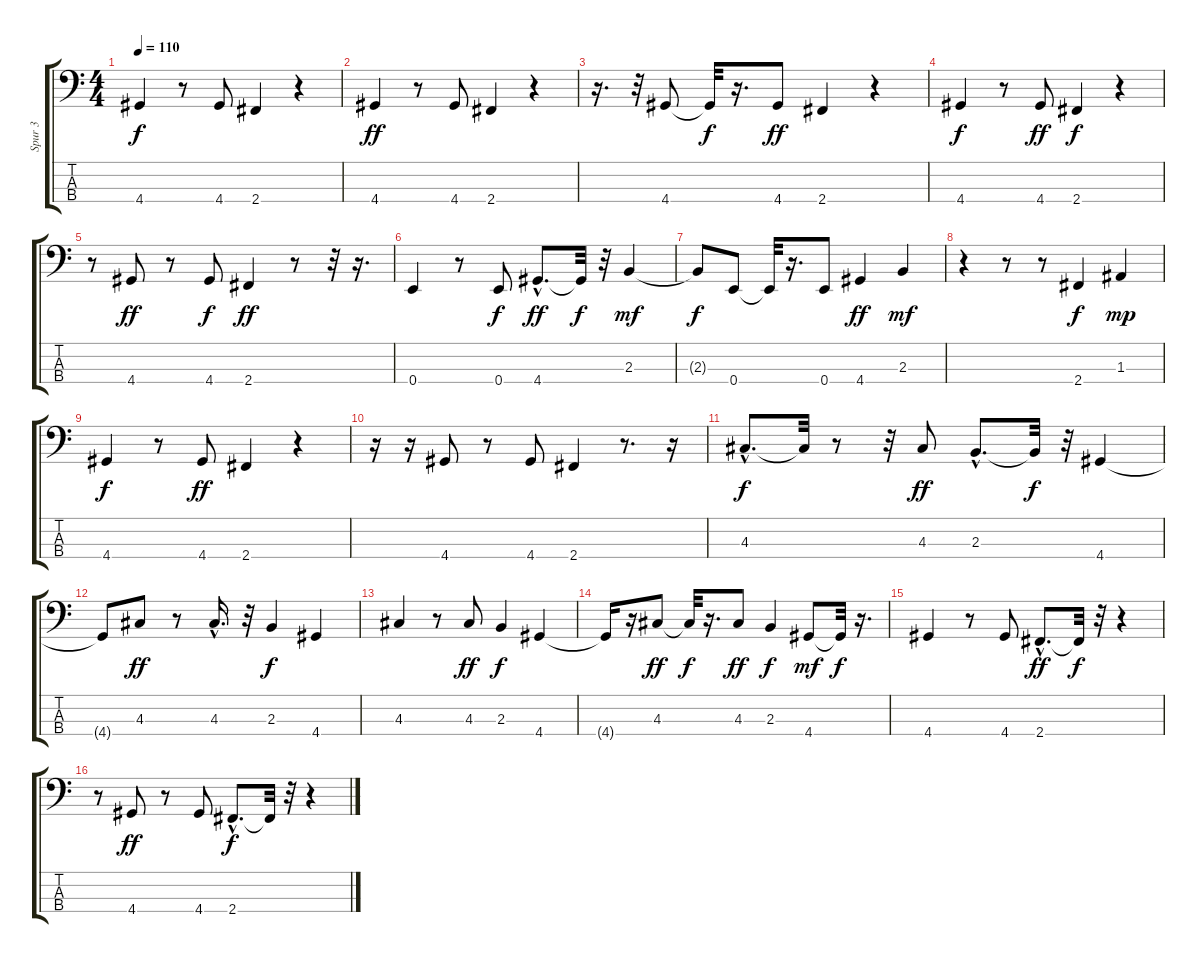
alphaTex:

\track ("Spur 3" "Spur 3") {instrument slapbass2}
\staff {score tabs}
\tuning (G2 D2 A1 E1) {hide}
\ts (4 4)
\tempo 110
\clef f4
\ks c
4.4.4{dy f} r.8 4.4.8 2.4.4 r.4 |
4.4.4{dy ff} r.8 4.4.8 2.4.4 r.4 |
r.16{d} r.32 4.4.8 4.4{t}.32{dy f} r.16{d} 4.4.8{dy ff} 2.4.4 r.4 |
4.4.4{dy f} r.8 4.4.8{dy ff} 2.4.4{dy f} r.4 |
r.8 4.4.8{dy ff} r.8 4.4.8{dy f} 2.4.4{dy ff} r.8 r.32 r.16{d} |
0.4.4 r.8 0.4.8{dy f} 4.4{hac}.8{d dy ff} 4.4{t}.32{dy f} r.32 2.3.4{dy mf} |
2.3{t}.8{dy f} 0.4.8 0.4{t}.32 r.16{d} 0.4.8 4.4.4{dy ff} 2.3.4{dy mf} |
r.4 r.8 r.8 2.4.4{dy f} 1.3.4{dy mp} |
4.4.4{dy f} r.8 4.4.8{dy ff} 2.4.4 r.4 |
r.16 r.16 4.4.8 r.8 4.4.8 2.4.4 r.8{d} r.16 |
4.3{hac}.8{d dy f} 4.3{t}.32 r.8 r.32 4.3.8{dy ff} 2.3{hac}.8{d} 2.3{t}.32{dy f} r.32 4.4.4 |
4.4{t}.8 4.3.8{dy ff} r.8 4.3{hac}.16{d} r.32 2.3.4{dy f} 4.4.4 |
4.3.4 r.8 4.3.8{dy ff} 2.3.4{dy f} 4.4.4 |
4.4{t}.16 r.16 4.3.8{dy ff} 4.3{t}.32{dy f} r.16{d} 4.3.8{dy ff} 2.3.4{dy f} 4.4.8{dy mf} 4.4{t}.32{dy f} r.16{d} |
4.4.4 r.8 4.4.8 2.4{hac}.8{d dy ff} 2.4{t}.32{dy f} r.32 r.4 |
r.8 4.4.8{dy ff} r.8 4.4.8 2.4{hac}.8{d dy f} 2.4{t}.32 r.32 r.4
